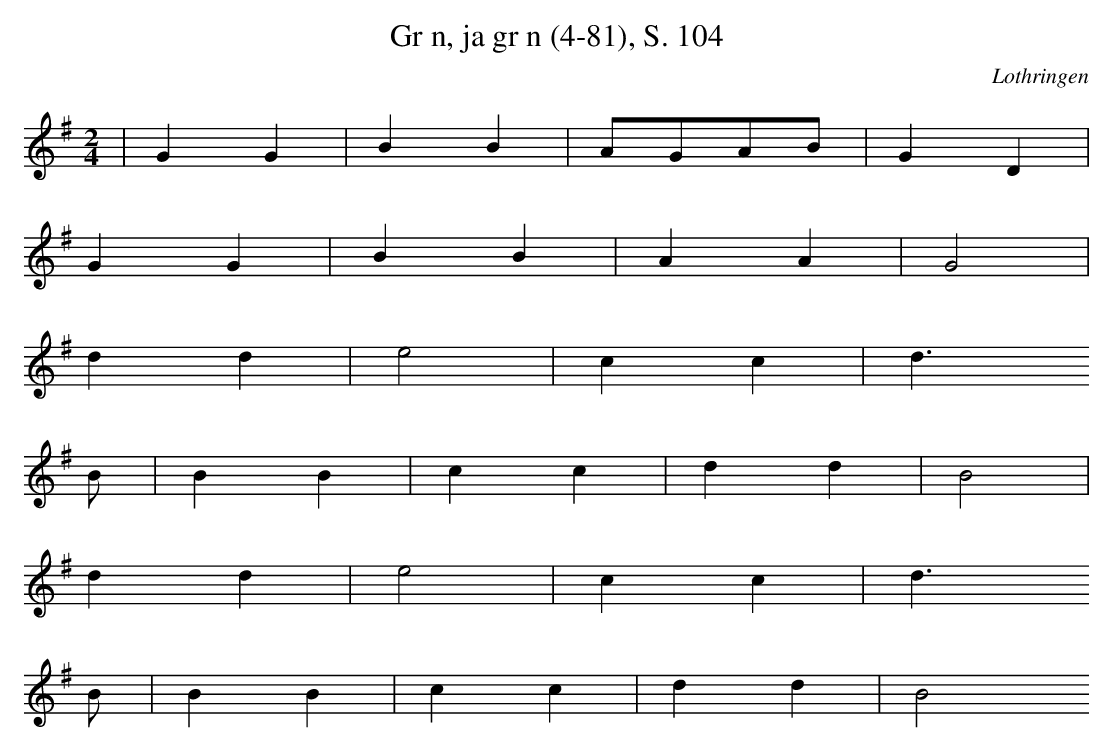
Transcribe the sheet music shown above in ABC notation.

X:1
T: Grn, ja grn (4-81), S. 104
O: Lothringen
M: 2/4
L: 1/8
K: G
 | G2G2 | B2B2 | AGAB | G2D2 |
G2G2 | B2B2 | A2A2 | G4 |
d2d2 | e4 | c2c2 | d3
B | B2B2 | c2c2 | d2d2 | B4 |
d2d2 | e4 | c2c2 | d3
B | B2B2 | c2c2 | d2d2 | B4
